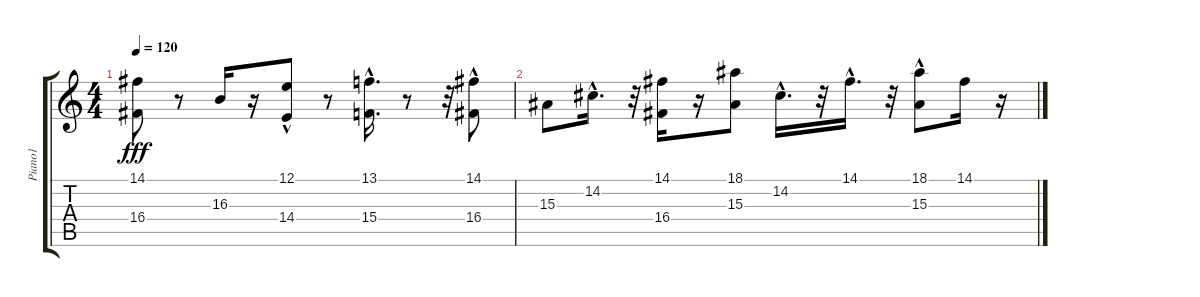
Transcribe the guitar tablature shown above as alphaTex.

\track ("Piano1" "Piano1") {instrument brightacousticpiano}
\staff {score tabs}
\tuning (E4 B3 G3 D3 A2 E2) {hide}
\ts (4 4)
\tempo 120
\clef g2
\ks c
(14.1 16.4).8{dy fff} r.8 16.3.16 r.16 (12.1 14.4{hac}).8 r.8 (13.1{hac} 15.4{hac}).16{d} r.8 r.32 (14.1 16.4{hac}).8 |
15.3.8 14.2{hac}.16{d} r.32 (14.1 16.4).16 r.16 (18.1 15.3).8 14.2{hac}.16{d} r.32 14.1{hac}.16{d} r.32 (18.1 15.3{hac}).8 14.1.16 r.16
